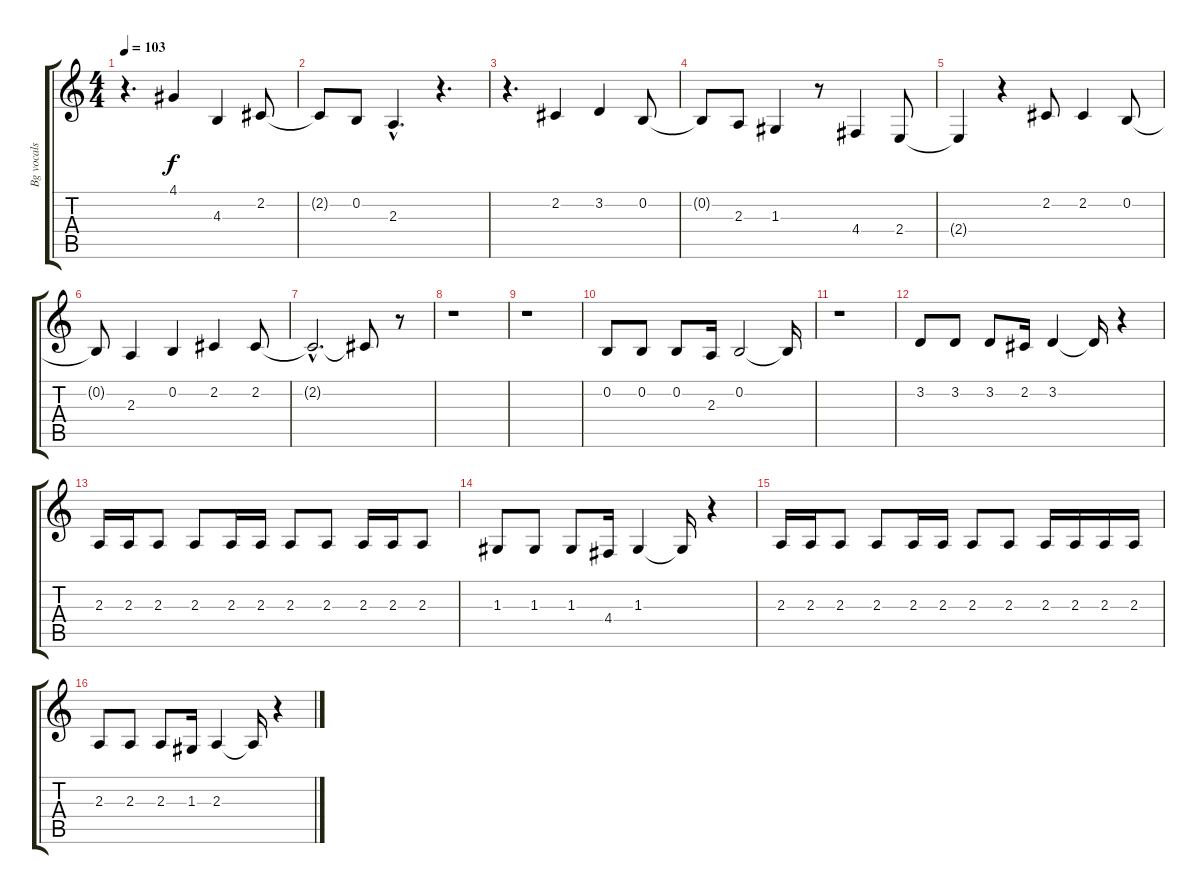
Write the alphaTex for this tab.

\track ("Bg vocals" "Bg vocals") {instrument oboe}
\staff {score tabs}
\tuning (E4 B3 G3 D3 A2 E2) {hide}
\ts (4 4)
\tempo 103
\clef g2
\ks c
r.4{d dy f} 4.1.4 4.3.4 2.2.8 |
2.2{t}.8 0.2.8 2.3{hac}.4{d} r.4{d} |
r.4{d} 2.2.4 3.2.4 0.2.8 |
0.2{t}.8 2.3.8 1.3.4 r.8 4.4.4 2.4.8 |
2.4{t}.4 r.4 2.2.8 2.2.4 0.2.8 |
0.2{t}.8 2.3.4 0.2.4 2.2.4 2.2.8 |
2.2{hac t}.2{d} 2.2{t}.8 r.8 |
r.1 |
r.1 |
0.2.8 0.2.8 0.2.8 2.3.16 0.2.2 0.2{t}.16 |
r.1 |
3.2.8 3.2.8 3.2.8 2.2.16 3.2.4 3.2{t}.16 r.4 |
2.3.16 2.3.16 2.3.8 2.3.8 2.3.16 2.3.16 2.3.8 2.3.8 2.3.16 2.3.16 2.3.8 |
1.3.8 1.3.8 1.3.8 4.4.16 1.3.4 1.3{t}.16 r.4 |
2.3.16 2.3.16 2.3.8 2.3.8 2.3.16 2.3.16 2.3.8 2.3.8 2.3.16 2.3.16 2.3.16 2.3.16 |
2.3.8 2.3.8 2.3.8 1.3.16 2.3.4 2.3{t}.16 r.4
